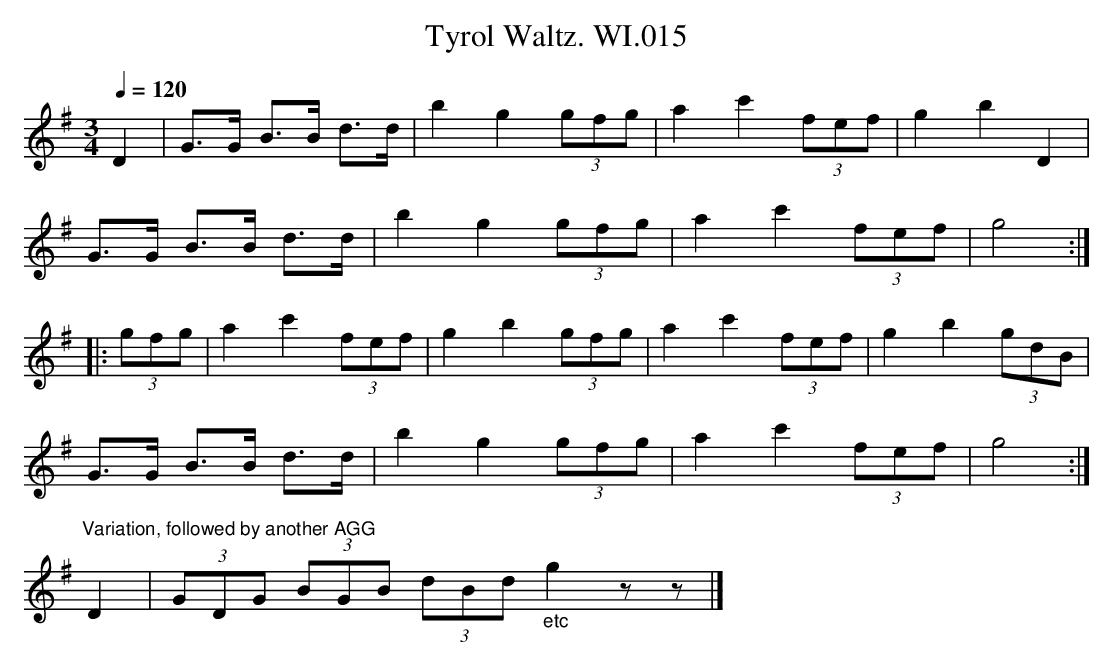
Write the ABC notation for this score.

X:1
T:Tyrol Waltz. WI.015
M:3/4
L:1/8
Q:1/4=120
K:G
D2|G>G B>B d>d|b2g2 (3gfg|a2c'2 (3fef|g2b2D2|
G>G B>B d>d|b2g2 (3gfg|a2c'2 (3fef|g4:|
|:(3gfg|a2c'2 (3fef|g2b2 (3gfg|a2c'2 (3fef|g2b2 (3gdB|
G>G B>B d>d|b2g2 (3gfg|a2c'2 (3fef|g4:|
"^Variation, followed by another AGG"\
D2|(3GDG (3BGB (3dBd "_etc"g2zz|]
